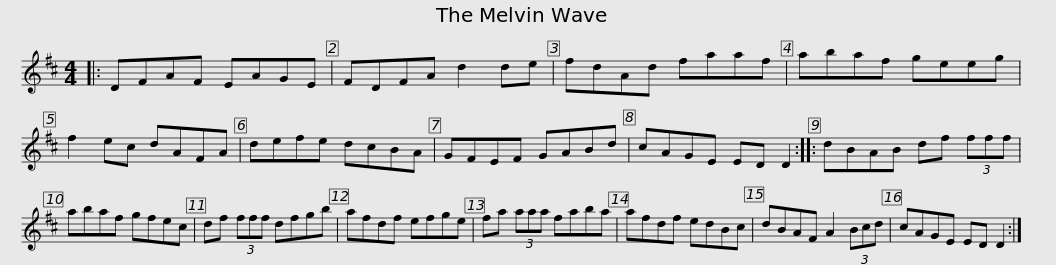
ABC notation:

X:1
L:1/8
M:4/4
I:linebreak $
K:D
V:1 treble
V:1
|: DFAF EAGE | FDFA d2 de | fdAd faaf | abaf geeg | f2 ec dAFA |$ %5
 defe dcBA | GFEF GABd | cAGE ED D2 :: dBAB df (3fff | abaf gfec |$ %10
 df (3fff dfgb | afdf efge | fa (3aaa faba | afdf edBc | dBAF A2 (3Bcd |$ %15
 cAGE ED D2 :| %16
